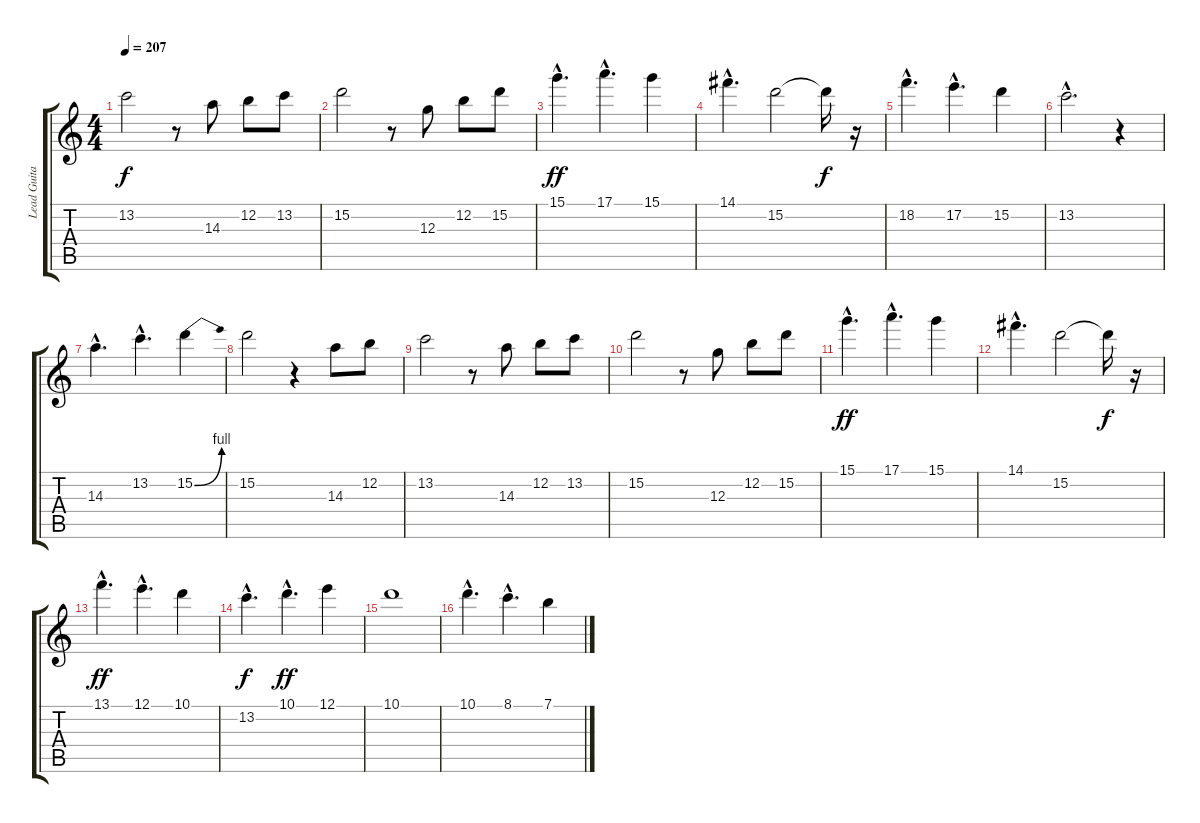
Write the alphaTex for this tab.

\track ("Lead Guitar" "Lead Guita") {instrument distortionguitar}
\staff {score tabs}
\tuning (E4 B3 G3 D3 A2 E2) {hide}
\ts (4 4)
\tempo 207
\clef g2
\ks c
13.2.2{dy f} r.8 14.3.8 12.2.8 13.2.8 |
15.2.2 r.8 12.3.8 12.2.8 15.2.8 |
15.1{hac}.4{d dy ff} 17.1{hac}.4{d} 15.1.4 |
14.1{hac}.4{d} 15.2.2 15.2{t}.16{dy f} r.16 |
18.2{hac}.4{d} 17.2{hac}.4{d} 15.2.4 |
13.2{hac}.2{d} r.4 |
14.3{hac}.4{d} 13.2{hac}.4{d} 15.2{be (bend 0 0 60 4)}.4 |
15.2.2 r.4 14.3.8 12.2.8 |
13.2.2 r.8 14.3.8 12.2.8 13.2.8 |
15.2.2 r.8 12.3.8 12.2.8 15.2.8 |
15.1{hac}.4{d dy ff} 17.1{hac}.4{d} 15.1.4 |
14.1{hac}.4{d} 15.2.2 15.2{t}.16{dy f} r.16 |
13.1{hac}.4{d dy ff} 12.1{hac}.4{d} 10.1.4 |
13.2{hac}.4{d dy f} 10.1{hac}.4{d dy ff} 12.1.4 |
10.1.1 |
10.1{hac}.4{d} 8.1{hac}.4{d} 7.1.4
